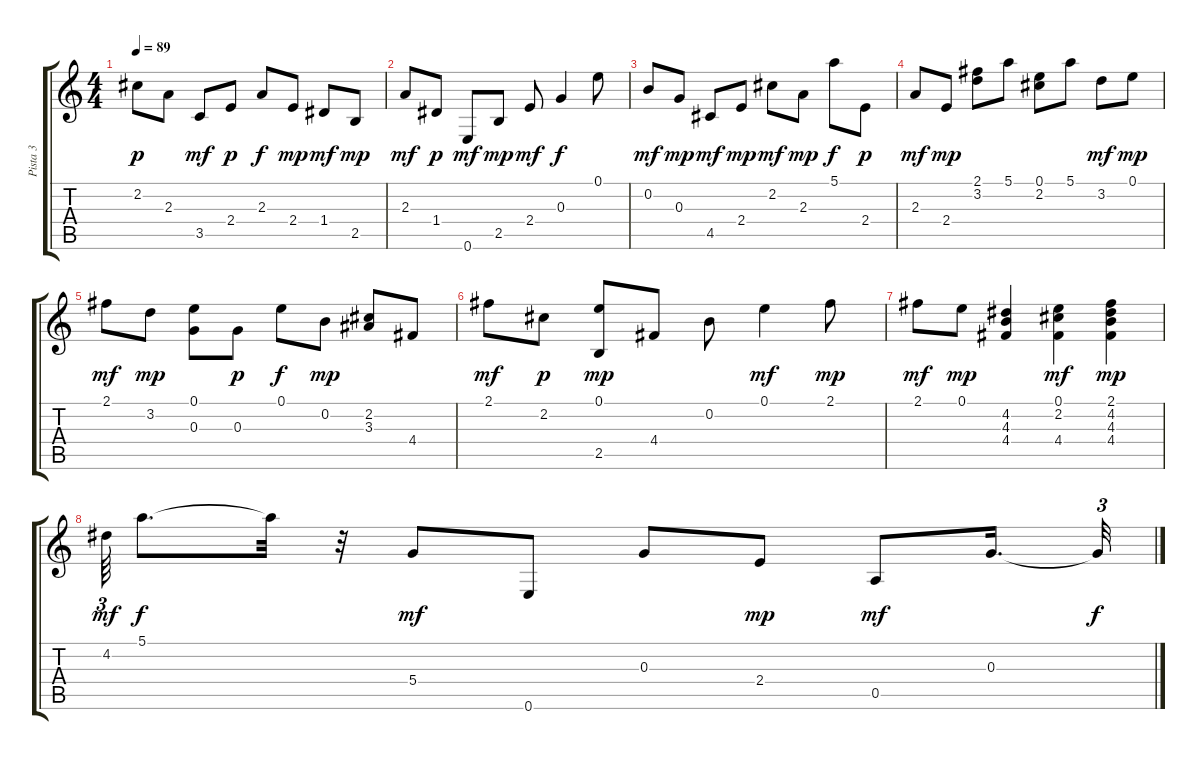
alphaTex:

\track ("Pista 3" "Pista 3") {instrument acousticguitarsteel}
\staff {score tabs}
\tuning (E4 B3 G3 D3 A2 E2) {hide}
\ts (4 4)
\tempo 89
\clef g2
\ks c
2.2.8{dy p} 2.3.8 3.5.8{dy mf} 2.4.8{dy p} 2.3.8{dy f} 2.4.8{dy mp} 1.4.8{dy mf} 2.5.8{dy mp} |
2.3.8{dy mf} 1.4.8{dy p} 0.6.8{dy mf} 2.5.8{dy mp} 2.4.8{dy mf} 0.3.4{dy f} 0.1.8 |
0.2.8{dy mf} 0.3.8{dy mp} 4.5.8{dy mf} 2.4.8{dy mp} 2.2.8{dy mf} 2.3.8{dy mp} 5.1.8{dy f} 2.4.8{dy p} |
2.3.8{dy mf} 2.4.8{dy mp} (2.1 3.2).8 5.1.8 (0.1 2.2).8 5.1.8 3.2.8{dy mf} 0.1.8{dy mp} |
2.1.8{dy mf} 3.2.8{dy mp} (0.1 0.3).8 0.3.8{dy p} 0.1.8{dy f} 0.2.8{dy mp} (2.2 3.3).8 4.4.8 |
2.1.8{dy mf} 2.2.8{dy p} (0.1 2.5).8{dy mp} 4.4.8 0.2.8 0.1.4{dy mf} 2.1.8{dy mp} |
2.1.8{dy mf} 0.1.8{dy mp} (4.2 4.3 4.4).4 (0.1 2.2 4.4).4{dy mf} (2.1 4.2 4.3 4.4).4{dy mp} |
4.2.64{tu (3 2) dy mf} 5.1.8{d dy f} 5.1{t}.32 r.32 5.4.8{dy mf} 0.6.8 0.3.8 2.4.8{dy mp} 0.5.8{dy mf} 0.3.16{d} 0.3{t}.32{tu (3 2) dy f}
